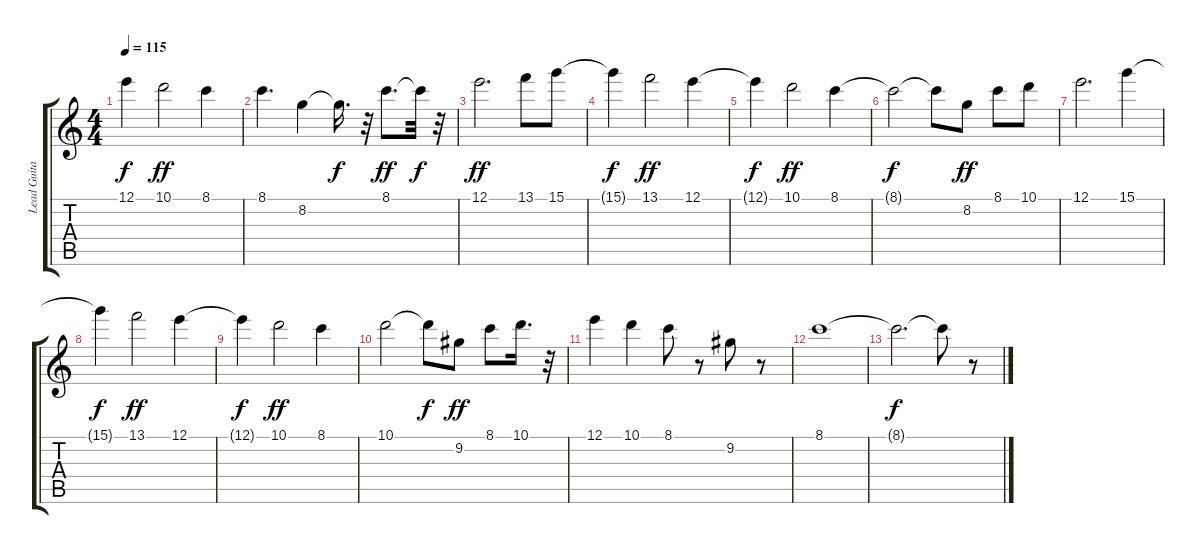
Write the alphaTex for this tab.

\track ("Lead Guitar 1" "Lead Guita") {instrument overdrivenguitar}
\staff {score tabs}
\tuning (E4 B3 G3 D3 A2 E2) {hide}
\ts (4 4)
\tempo 115
\clef g2
\ks c
12.1{t}.4{dy f} 10.1.2{dy ff} 8.1.4 |
8.1.4{d} 8.2.4 8.2{t}.16{d dy f} r.32 8.1.8{d dy ff} 8.1{t}.32{dy f} r.32 |
12.1.2{d dy ff} 13.1.8 15.1.8 |
15.1{t}.4{dy f} 13.1.2{dy ff} 12.1.4 |
12.1{t}.4{dy f} 10.1.2{dy ff} 8.1.4 |
8.1{t}.2{dy f} 8.1{t}.8 8.2.8{dy ff} 8.1.8 10.1.8 |
12.1.2{d} 15.1.4 |
15.1{t}.4{dy f} 13.1.2{dy ff} 12.1.4 |
12.1{t}.4{dy f} 10.1.2{dy ff} 8.1.4 |
10.1.2 10.1{t}.8{dy f} 9.2.8{dy ff} 8.1.8 10.1.16{d} r.32 |
12.1.4 10.1.4 8.1.8 r.8 9.2.8 r.8 |
8.1.1 |
8.1{t}.2{d dy f} 8.1{t}.8 r.8
